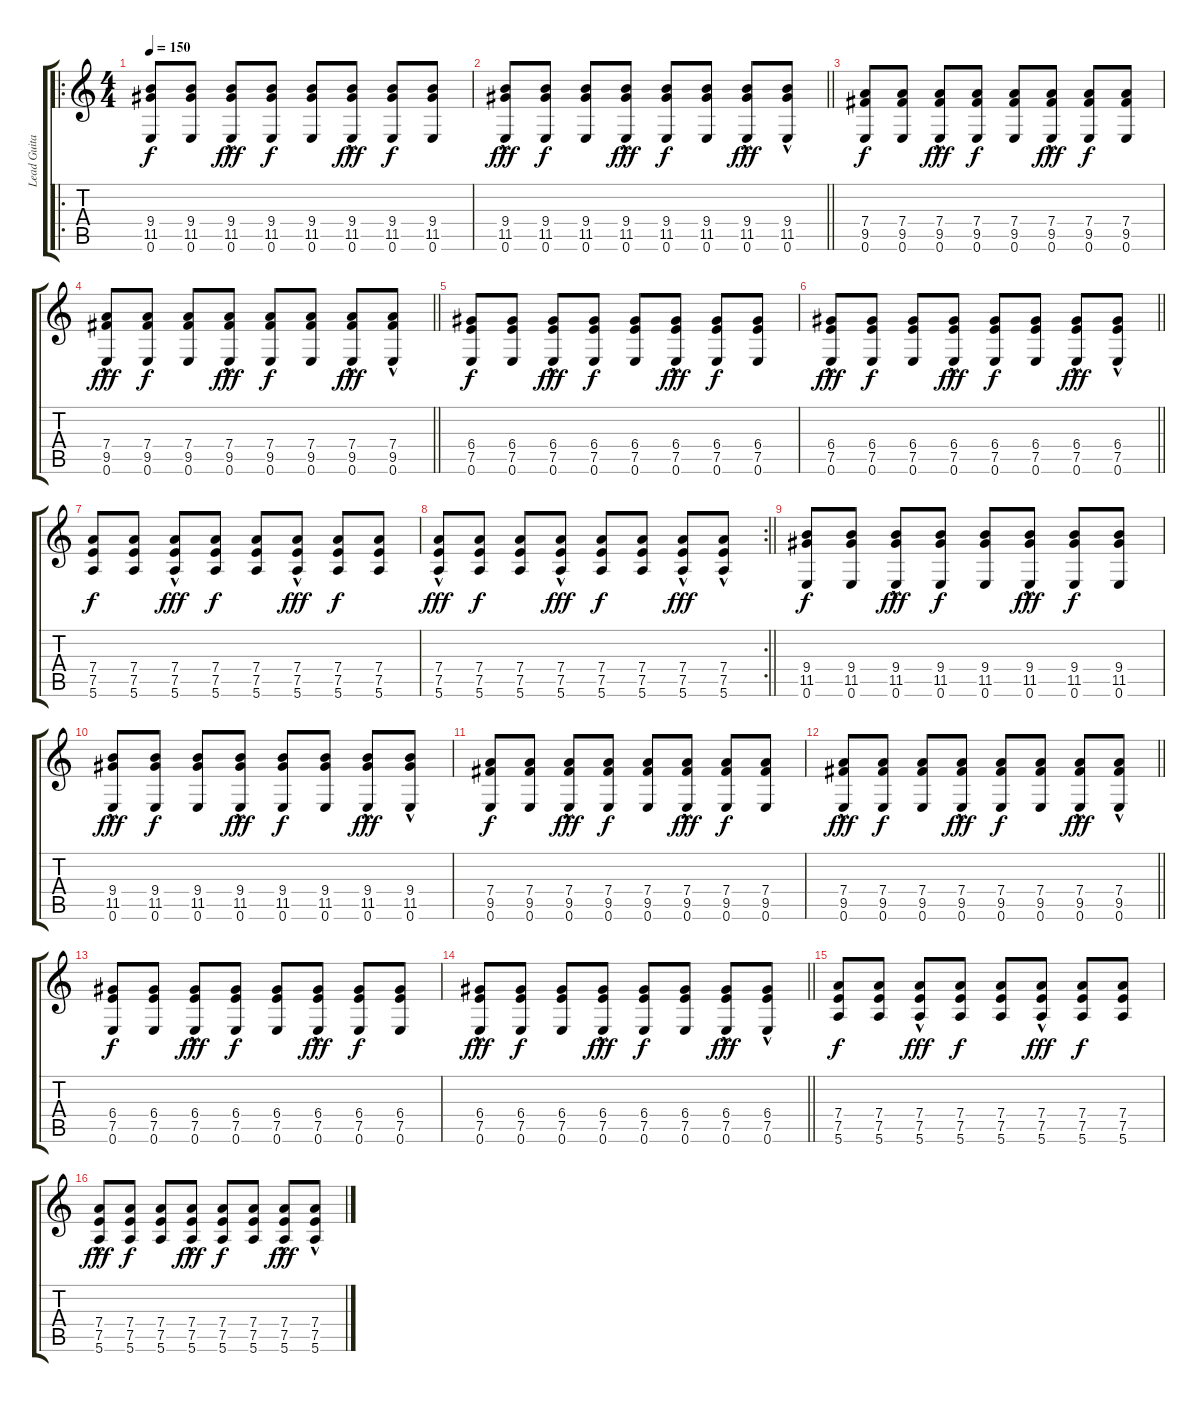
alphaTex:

\track ("Lead Guitar" "Lead Guita") {instrument acousticguitarsteel}
\staff {score tabs}
\tuning (E4 B3 G3 D3 A2 E2) {hide}
\ro
\ts (4 4)
\tempo 150
\clef g2
\ks c
(9.4 11.5 0.6).8{dy f} (9.4 11.5 0.6).8 (9.4{hac} 11.5{hac} 0.6{hac}).8{dy fff} (9.4 11.5 0.6).8{dy f} (9.4 11.5 0.6).8 (9.4{hac} 11.5{hac} 0.6{hac}).8{dy fff} (9.4 11.5 0.6).8{dy f} (9.4 11.5 0.6).8 |
\barLineRight lightlight
(9.4{hac} 11.5{hac} 0.6{hac}).8{dy fff} (9.4 11.5 0.6).8{dy f} (9.4 11.5 0.6).8 (9.4{hac} 11.5{hac} 0.6{hac}).8{dy fff} (9.4 11.5 0.6).8{dy f} (9.4 11.5 0.6).8 (9.4{hac} 11.5{hac} 0.6{hac}).8{dy fff} (9.4{hac} 11.5{hac} 0.6{hac}).8 |
(7.4 9.5 0.6).8{dy f} (7.4 9.5 0.6).8 (7.4{hac} 9.5{hac} 0.6{hac}).8{dy fff} (7.4 9.5 0.6).8{dy f} (7.4 9.5 0.6).8 (7.4{hac} 9.5{hac} 0.6{hac}).8{dy fff} (7.4 9.5 0.6).8{dy f} (7.4 9.5 0.6).8 |
\barLineRight lightlight
(7.4{hac} 9.5{hac} 0.6{hac}).8{dy fff} (7.4 9.5 0.6).8{dy f} (7.4 9.5 0.6).8 (7.4{hac} 9.5{hac} 0.6{hac}).8{dy fff} (7.4 9.5 0.6).8{dy f} (7.4 9.5 0.6).8 (7.4{hac} 9.5{hac} 0.6{hac}).8{dy fff} (7.4{hac} 9.5{hac} 0.6{hac}).8 |
(6.4 7.5 0.6).8{dy f} (6.4 7.5 0.6).8 (6.4{hac} 7.5{hac} 0.6{hac}).8{dy fff} (6.4 7.5 0.6).8{dy f} (6.4 7.5 0.6).8 (6.4{hac} 7.5{hac} 0.6{hac}).8{dy fff} (6.4 7.5 0.6).8{dy f} (6.4 7.5 0.6).8 |
\barLineRight lightlight
(6.4{hac} 7.5{hac} 0.6{hac}).8{dy fff} (6.4 7.5 0.6).8{dy f} (6.4 7.5 0.6).8 (6.4{hac} 7.5{hac} 0.6{hac}).8{dy fff} (6.4 7.5 0.6).8{dy f} (6.4 7.5 0.6).8 (6.4{hac} 7.5{hac} 0.6{hac}).8{dy fff} (6.4{hac} 7.5{hac} 0.6{hac}).8 |
(7.4 7.5 5.6).8{dy f} (7.4 7.5 5.6).8 (7.4{hac} 7.5{hac} 5.6{hac}).8{dy fff} (7.4 7.5 5.6).8{dy f} (7.4 7.5 5.6).8 (7.4{hac} 7.5{hac} 5.6{hac}).8{dy fff} (7.4 7.5 5.6).8{dy f} (7.4 7.5 5.6).8 |
\rc 2
\barLineRight lightlight
(7.4{hac} 7.5{hac} 5.6{hac}).8{dy fff} (7.4 7.5 5.6).8{dy f} (7.4 7.5 5.6).8 (7.4{hac} 7.5{hac} 5.6{hac}).8{dy fff} (7.4 7.5 5.6).8{dy f} (7.4 7.5 5.6).8 (7.4{hac} 7.5{hac} 5.6{hac}).8{dy fff} (7.4{hac} 7.5{hac} 5.6{hac}).8 |
(9.4 11.5 0.6).8{dy f} (9.4 11.5 0.6).8 (9.4{hac} 11.5{hac} 0.6{hac}).8{dy fff} (9.4 11.5 0.6).8{dy f} (9.4 11.5 0.6).8 (9.4{hac} 11.5{hac} 0.6{hac}).8{dy fff} (9.4 11.5 0.6).8{dy f} (9.4 11.5 0.6).8 |
(9.4{hac} 11.5{hac} 0.6{hac}).8{dy fff} (9.4 11.5 0.6).8{dy f} (9.4 11.5 0.6).8 (9.4{hac} 11.5{hac} 0.6{hac}).8{dy fff} (9.4 11.5 0.6).8{dy f} (9.4 11.5 0.6).8 (9.4{hac} 11.5{hac} 0.6{hac}).8{dy fff} (9.4{hac} 11.5{hac} 0.6{hac}).8 |
(7.4 9.5 0.6).8{dy f} (7.4 9.5 0.6).8 (7.4{hac} 9.5{hac} 0.6{hac}).8{dy fff} (7.4 9.5 0.6).8{dy f} (7.4 9.5 0.6).8 (7.4{hac} 9.5{hac} 0.6{hac}).8{dy fff} (7.4 9.5 0.6).8{dy f} (7.4 9.5 0.6).8 |
\barLineRight lightlight
(7.4{hac} 9.5{hac} 0.6{hac}).8{dy fff} (7.4 9.5 0.6).8{dy f} (7.4 9.5 0.6).8 (7.4{hac} 9.5{hac} 0.6{hac}).8{dy fff} (7.4 9.5 0.6).8{dy f} (7.4 9.5 0.6).8 (7.4{hac} 9.5{hac} 0.6{hac}).8{dy fff} (7.4{hac} 9.5{hac} 0.6{hac}).8 |
(6.4 7.5 0.6).8{dy f} (6.4 7.5 0.6).8 (6.4{hac} 7.5{hac} 0.6{hac}).8{dy fff} (6.4 7.5 0.6).8{dy f} (6.4 7.5 0.6).8 (6.4{hac} 7.5{hac} 0.6{hac}).8{dy fff} (6.4 7.5 0.6).8{dy f} (6.4 7.5 0.6).8 |
\barLineRight lightlight
(6.4{hac} 7.5{hac} 0.6{hac}).8{dy fff} (6.4 7.5 0.6).8{dy f} (6.4 7.5 0.6).8 (6.4{hac} 7.5{hac} 0.6{hac}).8{dy fff} (6.4 7.5 0.6).8{dy f} (6.4 7.5 0.6).8 (6.4{hac} 7.5{hac} 0.6{hac}).8{dy fff} (6.4{hac} 7.5{hac} 0.6{hac}).8 |
(7.4 7.5 5.6).8{dy f} (7.4 7.5 5.6).8 (7.4{hac} 7.5{hac} 5.6{hac}).8{dy fff} (7.4 7.5 5.6).8{dy f} (7.4 7.5 5.6).8 (7.4{hac} 7.5{hac} 5.6{hac}).8{dy fff} (7.4 7.5 5.6).8{dy f} (7.4 7.5 5.6).8 |
(7.4{hac} 7.5{hac} 5.6{hac}).8{dy fff} (7.4 7.5 5.6).8{dy f} (7.4 7.5 5.6).8 (7.4{hac} 7.5{hac} 5.6{hac}).8{dy fff} (7.4 7.5 5.6).8{dy f} (7.4 7.5 5.6).8 (7.4{hac} 7.5{hac} 5.6{hac}).8{dy fff} (7.4{hac} 7.5{hac} 5.6{hac}).8
